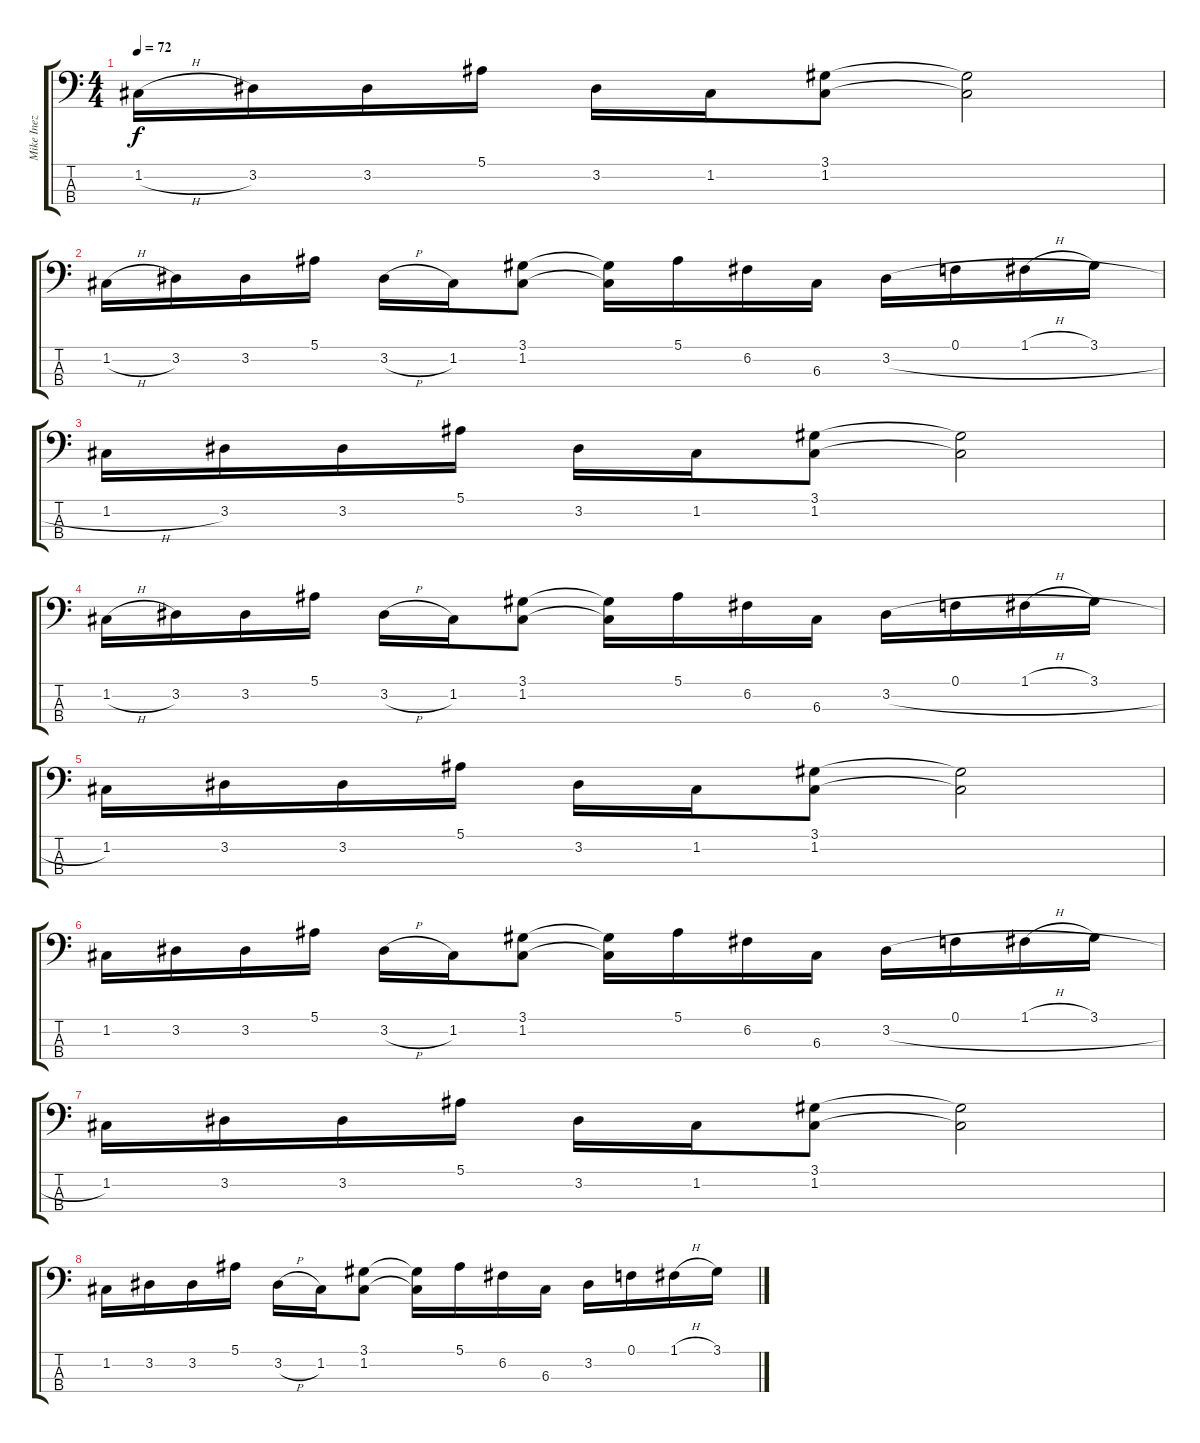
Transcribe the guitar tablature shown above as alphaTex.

\track ("Mike Inez - Bass" "Mike Inez ") {instrument slapbass2}
\staff {score tabs}
\tuning (F2 C2 G1 D1) {hide}
\ts (4 4)
\tempo 72
\clef f4
\ks c
1.2{h}.16{dy f} 3.2.16 3.2.16 5.1.16 3.2.16 1.2.16 (3.1 1.2).8 (3.1{t} 1.2{t}).2 |
1.2{h}.16 3.2.16 3.2.16 5.1.16 3.2{h}.16 1.2.16 (3.1 1.2).8 (3.1{t} 1.2{t}).16 5.1.16 6.2.16 6.3.16 3.2{h}.16 0.1.16 1.1{h}.16 3.1.16 |
1.2{h}.16 3.2.16 3.2.16 5.1.16 3.2.16 1.2.16 (3.1 1.2).8 (3.1{t} 1.2{t}).2 |
1.2{h}.16 3.2.16 3.2.16 5.1.16 3.2{h}.16 1.2.16 (3.1 1.2).8 (3.1{t} 1.2{t}).16 5.1.16 6.2.16 6.3.16 3.2{h}.16 0.1.16 1.1{h}.16 3.1.16 |
1.2.16 3.2.16 3.2.16 5.1.16 3.2.16 1.2.16 (3.1 1.2).8 (3.1{t} 1.2{t}).2 |
1.2.16 3.2.16 3.2.16 5.1.16 3.2{h}.16 1.2.16 (3.1 1.2).8 (3.1{t} 1.2{t}).16 5.1.16 6.2.16 6.3.16 3.2{h}.16 0.1.16 1.1{h}.16 3.1.16 |
1.2.16 3.2.16 3.2.16 5.1.16 3.2.16 1.2.16 (3.1 1.2).8 (3.1{t} 1.2{t}).2 |
1.2.16 3.2.16 3.2.16 5.1.16 3.2{h}.16 1.2.16 (3.1 1.2).8 (3.1{t} 1.2{t}).16 5.1.16 6.2.16 6.3.16 3.2{h}.16 0.1.16 1.1{h}.16 3.1.16
